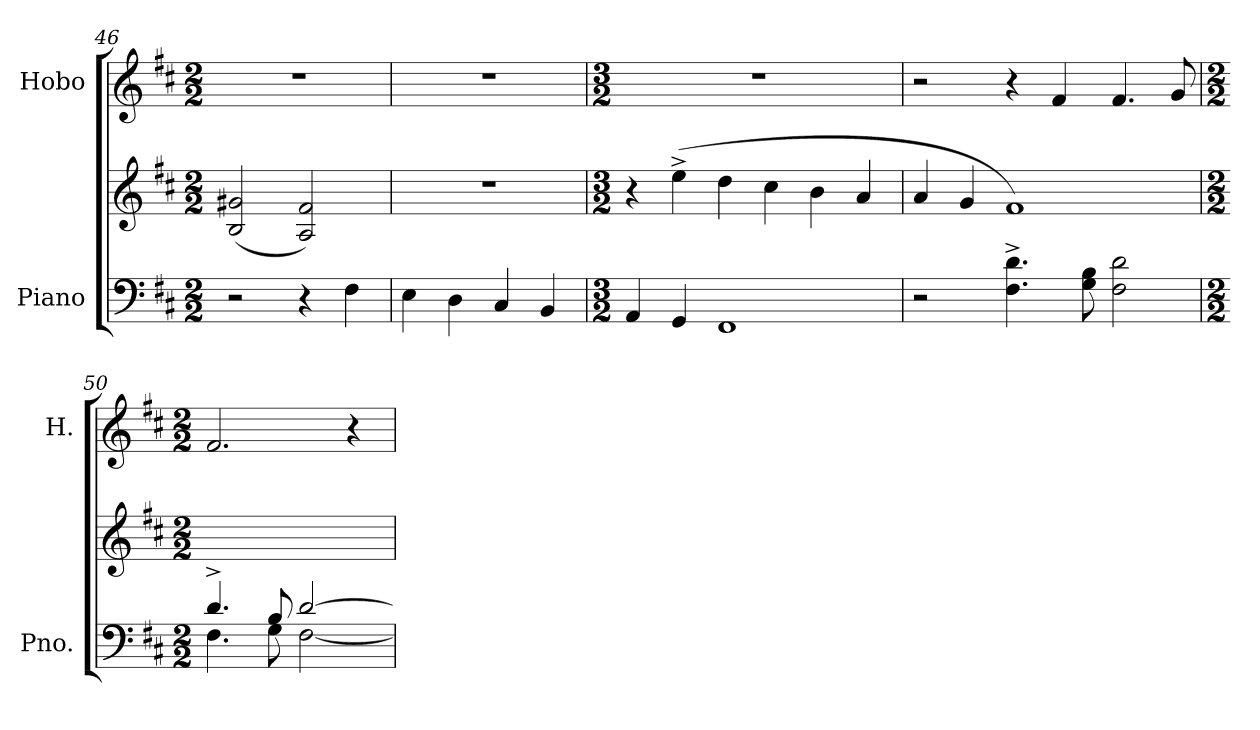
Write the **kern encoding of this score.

**kern	**kern	**kern
*part2	*part2	*part1
*staff3	*staff2	*staff1
*I"Piano	*	*I"Hobo
*I'Pno.	*	*I'H.
!!LO:LB:g=z
*clefF4	*clefG2	*clefG2
*k[f#c#]	*k[f#c#]	*k[f#c#]
*M2/2	*M2/2	*M2/2
=46	=46	=46
2r	(2B/ 2g#X/	1r
4r	2A/ 2f#/)	.
4F#\	.	.
=47	=47	=47
4E\	1r	1r
4D\	.	.
4C#/	.	.
4BB/	.	.
=48	=48	=48
*M3/2	*M3/2	*M3/2
4AA/	4r	1.r
4GG/	(4ee^\	.
1FF#	4dd\	.
.	4cc#\	.
.	4b\	.
.	4a/	.
=49	=49	=49
2r	4a/	2r
.	4g/	.
4.F#\^ 4.d\^	1f#)	4r
.	.	4f#/
8G\ 8B\	.	.
2F#\ 2d\	.	4.f#/
.	.	8g/
=50	=50	=50
*M2/2	*M2/2	*M2/2
*^	*	*
4.d^/	4.F#\	1ryy	2.f#/
8B/	8G\	.	.
[2d/	[2F#\	.	.
.	.	.	4r
*v	*v	*	*
=	=	=
*-	*-	*-
